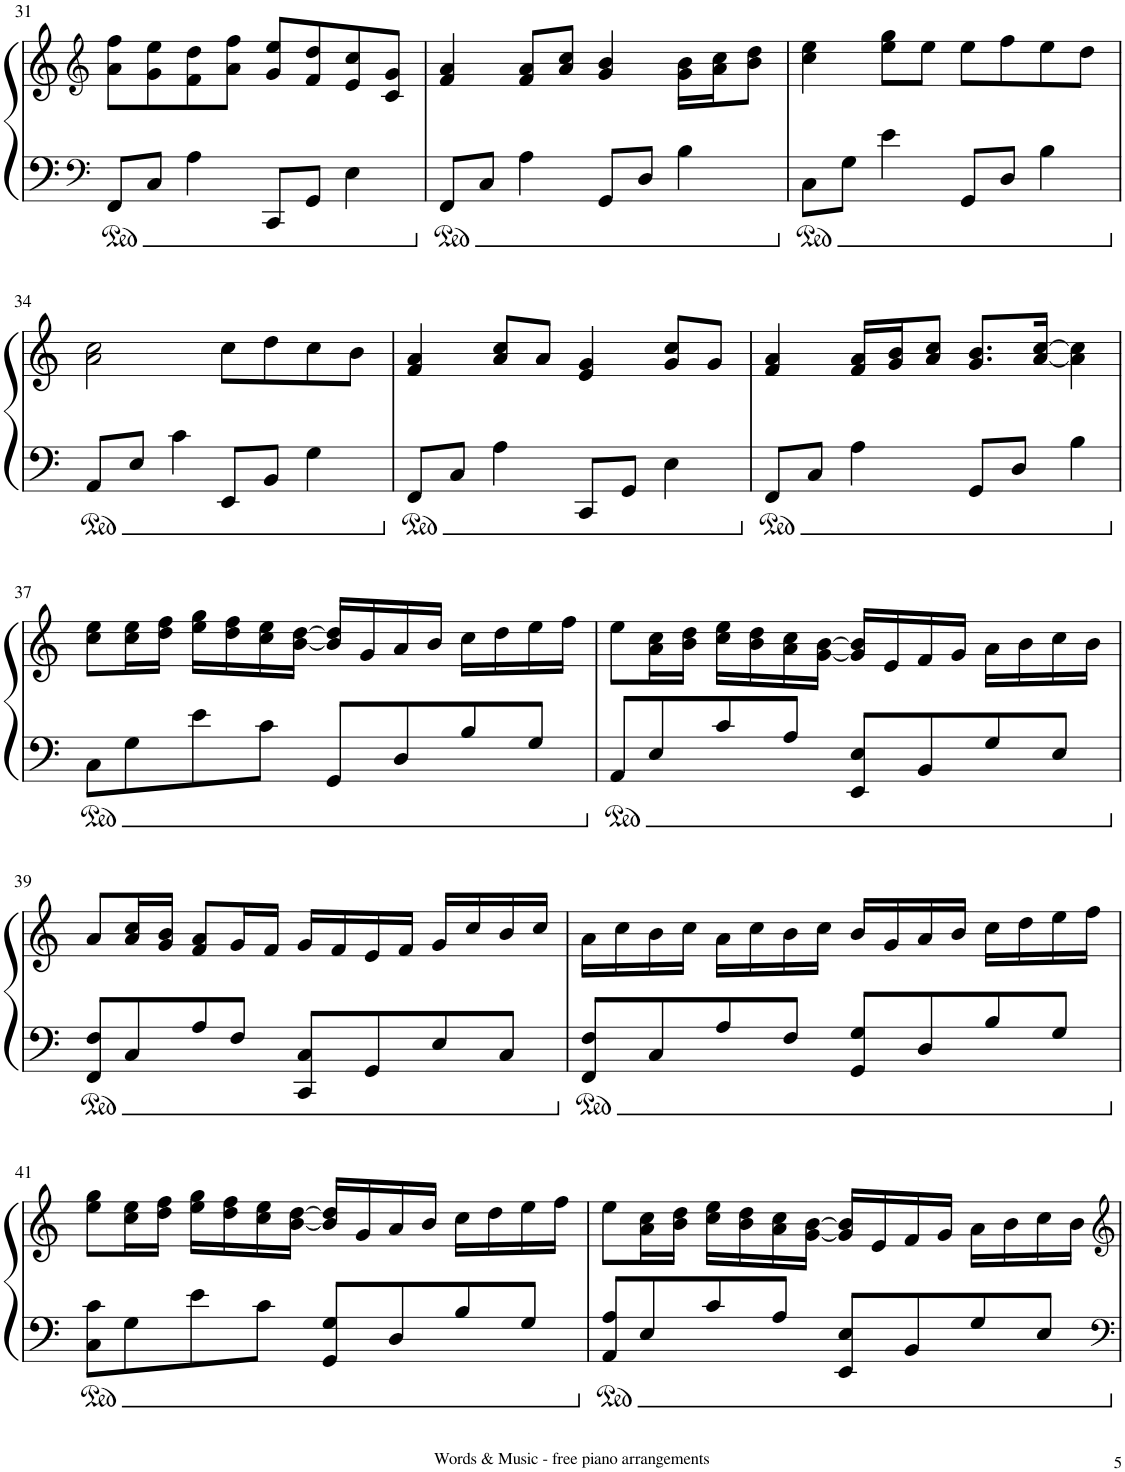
**kern	**kern
*part1	*part1
*staff2	*staff1
*I"Piano	*
*I'Pno	*
!!LO:PB:g=z
*clefF4	*clefG2
*k[]	*k[]
*M4/4	*M4/4
=31	=31
8FF/L	8a\ 8ff\L
8C/J	8g\ 8ee\
4A\	8f\ 8dd\
.	8a\ 8ff\J
8CC/L	8g/ 8ee/L
8GG/J	8f/ 8dd/
4E\	8e/ 8cc/
.	8c/ 8g/J
=32	=32
8FF/L	4f/ 4a/
8C/J	.
4A\	8f/ 8a/L
.	8a/ 8cc/J
8GG/L	4g/ 4b/
8D/J	.
4B\	16g\ 16b\LL
.	16a\ 16cc\J
.	8b\ 8dd\J
=33	=33
8C\L	4cc\ 4ee\
8G\J	.
4e\	8ee\ 8gg\L
.	8ee\J
8GG/L	8ee\L
8D/J	8ff\
4B\	8ee\
.	8dd\J
!!LO:LB:g=z
=34	=34
8AA/L	2a\ 2cc\
8E/J	.
4c\	.
8EE/L	8cc\L
8BB/J	8dd\
4G\	8cc\
.	8b\J
=35	=35
8FF/L	4f/ 4a/
8C/J	.
4A\	8a/ 8cc/L
.	8a/J
8CC/L	4e/ 4g/
8GG/J	.
4E\	8g/ 8cc/L
.	8g/J
=36	=36
8FF/L	4f/ 4a/
8C/J	.
4A\	16f/ 16a/LL
.	16g/ 16b/J
.	8a/ 8cc/J
8GG/L	8.g/ 8.b/L
8D/J	.
.	[16a/ [16cc/Jk
4B\	4a\] 4cc\]
!!LO:LB:g=z
=37	=37
8C\L	8cc\ 8ee\L
8G\	16cc\ 16ee\L
.	16dd\ 16ff\JJ
8e\	16ee\ 16gg\LL
.	16dd\ 16ff\
8c\J	16cc\ 16ee\
.	[16b\ [16dd\JJ
8GG/L	16b/] 16dd/]LL
.	16g/
8D/	16a/
.	16b/JJ
8B/	16cc\LL
.	16dd\
8G/J	16ee\
.	16ff\JJ
=38	=38
8AA/L	8ee\L
8E/	16a\ 16cc\L
.	16b\ 16dd\JJ
8c/	16cc\ 16ee\LL
.	16b\ 16dd\
8A/J	16a\ 16cc\
.	[16g\ [16b\JJ
8EE/ 8E/L	16g/] 16b/]LL
.	16e/
8BB/	16f/
.	16g/JJ
8G/	16a\LL
.	16b\
8E/J	16cc\
.	16b\JJ
!!LO:LB:g=z
=39	=39
8FF/ 8F/L	8a/L
8C/	16a/ 16cc/L
.	16g/ 16b/JJ
8A/	8f/ 8a/L
8F/J	16g/L
.	16f/JJ
8CC/ 8C/L	16g/LL
.	16f/
8GG/	16e/
.	16f/JJ
8E/	16g/LL
.	16cc/
8C/J	16b/
.	16cc/JJ
=40	=40
8FF/ 8F/L	16a\LL
.	16cc\
8C/	16b\
.	16cc\JJ
8A/	16a\LL
.	16cc\
8F/J	16b\
.	16cc\JJ
8GG/ 8G/L	16b/LL
.	16g/
8D/	16a/
.	16b/JJ
8B/	16cc\LL
.	16dd\
8G/J	16ee\
.	16ff\JJ
!!LO:LB:g=z
=41	=41
8C\ 8c\L	8ee\ 8gg\L
8G\	16cc\ 16ee\L
.	16dd\ 16ff\JJ
8e\	16ee\ 16gg\LL
.	16dd\ 16ff\
8c\J	16cc\ 16ee\
.	[16b\ [16dd\JJ
8GG/ 8G/L	16b/] 16dd/]LL
.	16g/
8D/	16a/
.	16b/JJ
8B/	16cc\LL
.	16dd\
8G/J	16ee\
.	16ff\JJ
=42	=42
8AA/ 8A/L	8ee\L
8E/	16a\ 16cc\L
.	16b\ 16dd\JJ
8c/	16cc\ 16ee\LL
.	16b\ 16dd\
8A/J	16a\ 16cc\
.	[16g\ [16b\JJ
8EE/ 8E/L	16g/] 16b/]LL
.	16e/
8BB/	16f/
.	16g/JJ
8G/	16a\LL
.	16b\
8E/J	16cc\
.	16b\JJ
=	=
*-	*-
